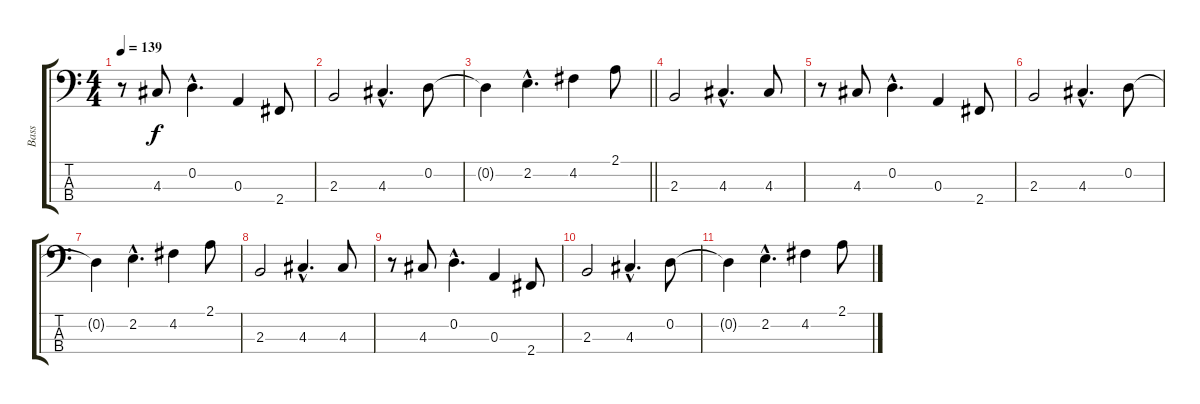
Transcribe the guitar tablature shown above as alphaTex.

\track ("Bass" "Bass") {instrument electricbasspick}
\staff {score tabs}
\tuning (G2 D2 A1 E1) {hide}
\ts (4 4)
\tempo 139
\clef f4
\ks c
r.8{dy f} 4.3.8 0.2{hac}.4{d} 0.3.4 2.4.8 |
2.3.2 4.3{hac}.4{d} 0.2.8 |
\barLineRight lightlight
0.2{t}.4 2.2{hac}.4{d} 4.2.4 2.1.8 |
2.3.2{volume 6} 4.3{hac}.4{d} 4.3.8 |
r.8 4.3.8 0.2{hac}.4{d} 0.3.4 2.4.8 |
2.3.2 4.3{hac}.4{d} 0.2.8 |
0.2{t}.4 2.2{hac}.4{d} 4.2.4 2.1.8 |
2.3.2{volume 0} 4.3{hac}.4{d} 4.3.8 |
r.8 4.3.8 0.2{hac}.4{d} 0.3.4 2.4.8 |
2.3.2 4.3{hac}.4{d} 0.2.8 |
0.2{t}.4 2.2{hac}.4{d} 4.2.4 2.1.8
